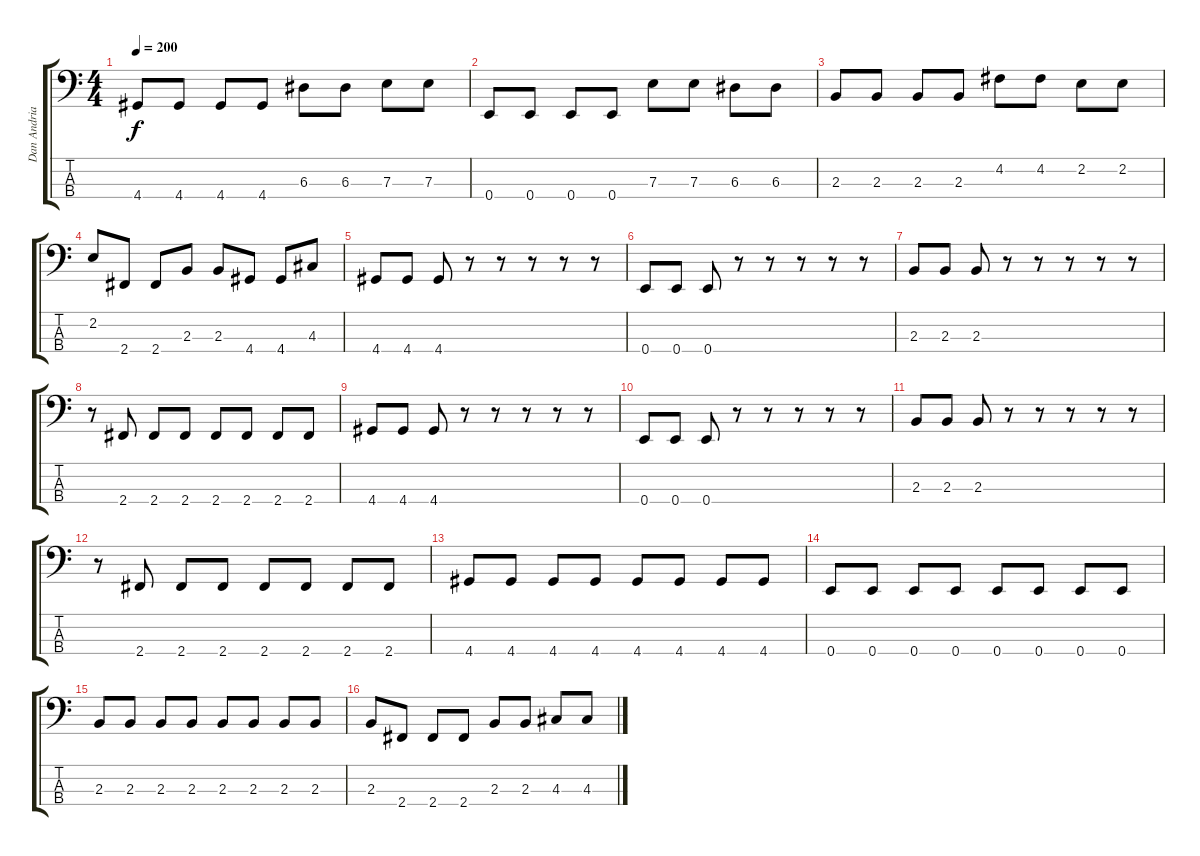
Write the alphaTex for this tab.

\track ("Dan Andriano" "Dan Andria") {instrument electricbasspick}
\staff {score tabs}
\tuning (G2 D2 A1 E1) {hide}
\ts (4 4)
\tempo 200
\clef f4
\ks c
4.4.8{dy f} 4.4.8 4.4.8 4.4.8 6.3.8 6.3.8 7.3.8 7.3.8 |
0.4.8 0.4.8 0.4.8 0.4.8 7.3.8 7.3.8 6.3.8 6.3.8 |
2.3.8 2.3.8 2.3.8 2.3.8 4.2.8 4.2.8 2.2.8 2.2.8 |
2.2.8 2.4.8 2.4.8 2.3.8 2.3.8 4.4.8 4.4.8 4.3.8 |
4.4.8 4.4.8 4.4.8 r.8 r.8 r.8 r.8 r.8 |
0.4.8 0.4.8 0.4.8 r.8 r.8 r.8 r.8 r.8 |
2.3.8 2.3.8 2.3.8 r.8 r.8 r.8 r.8 r.8 |
r.8 2.4.8 2.4.8 2.4.8 2.4.8 2.4.8 2.4.8 2.4.8 |
4.4.8 4.4.8 4.4.8 r.8 r.8 r.8 r.8 r.8 |
0.4.8 0.4.8 0.4.8 r.8 r.8 r.8 r.8 r.8 |
2.3.8 2.3.8 2.3.8 r.8 r.8 r.8 r.8 r.8 |
r.8 2.4.8 2.4.8 2.4.8 2.4.8 2.4.8 2.4.8 2.4.8 |
4.4.8 4.4.8 4.4.8 4.4.8 4.4.8 4.4.8 4.4.8 4.4.8 |
0.4.8 0.4.8 0.4.8 0.4.8 0.4.8 0.4.8 0.4.8 0.4.8 |
2.3.8 2.3.8 2.3.8 2.3.8 2.3.8 2.3.8 2.3.8 2.3.8 |
2.3.8 2.4.8 2.4.8 2.4.8 2.3.8 2.3.8 4.3.8 4.3.8
